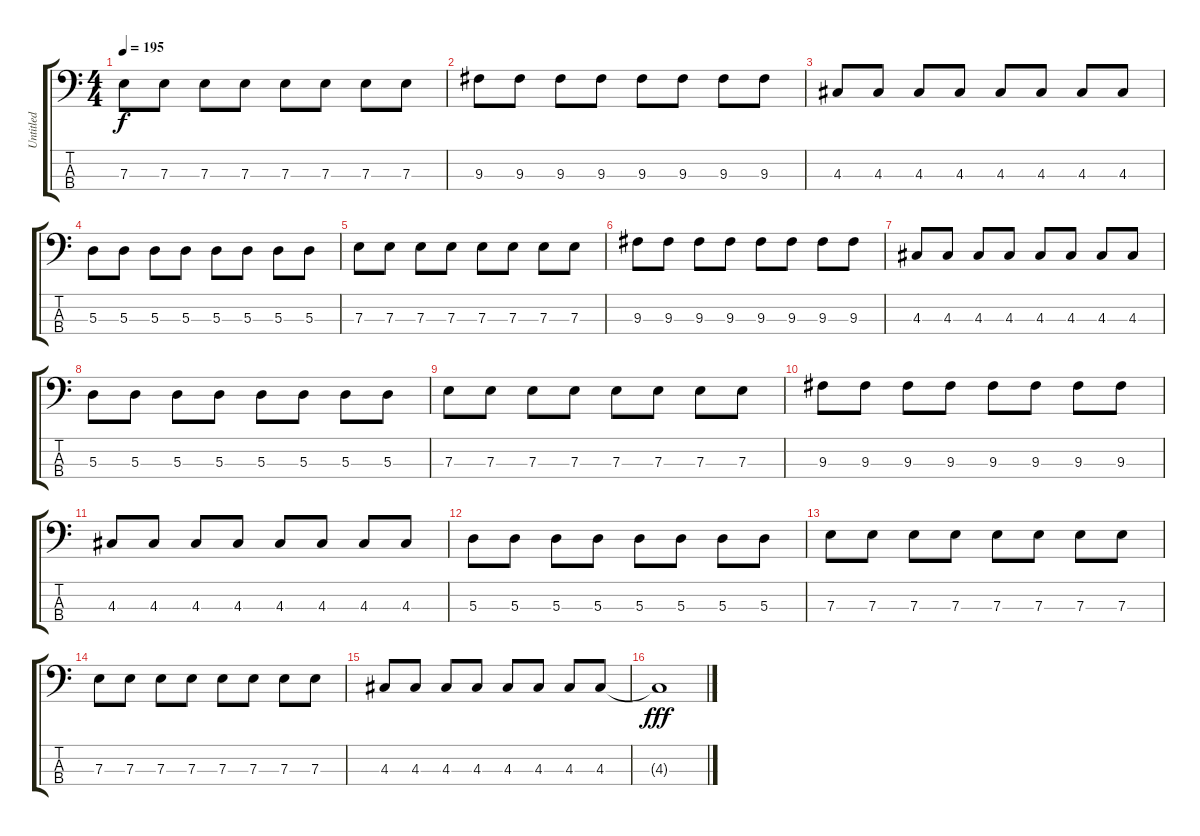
\track ("Untitled" "Untitled") {instrument electricbassfinger}
\staff {score tabs}
\tuning (G2 D2 A1 E1) {hide}
\ts (4 4)
\tempo 195
\clef f4
\ks c
7.3.8{dy f} 7.3.8 7.3.8 7.3.8 7.3.8 7.3.8 7.3.8 7.3.8 |
9.3.8 9.3.8 9.3.8 9.3.8 9.3.8 9.3.8 9.3.8 9.3.8 |
4.3.8 4.3.8 4.3.8 4.3.8 4.3.8 4.3.8 4.3.8 4.3.8 |
5.3.8 5.3.8 5.3.8 5.3.8 5.3.8 5.3.8 5.3.8 5.3.8 |
7.3.8 7.3.8 7.3.8 7.3.8 7.3.8 7.3.8 7.3.8 7.3.8 |
9.3.8 9.3.8 9.3.8 9.3.8 9.3.8 9.3.8 9.3.8 9.3.8 |
4.3.8 4.3.8 4.3.8 4.3.8 4.3.8 4.3.8 4.3.8 4.3.8 |
5.3.8 5.3.8 5.3.8 5.3.8 5.3.8 5.3.8 5.3.8 5.3.8 |
7.3.8 7.3.8 7.3.8 7.3.8 7.3.8 7.3.8 7.3.8 7.3.8 |
9.3.8 9.3.8 9.3.8 9.3.8 9.3.8 9.3.8 9.3.8 9.3.8 |
4.3.8 4.3.8 4.3.8 4.3.8 4.3.8 4.3.8 4.3.8 4.3.8 |
5.3.8 5.3.8 5.3.8 5.3.8 5.3.8 5.3.8 5.3.8 5.3.8 |
7.3.8 7.3.8 7.3.8 7.3.8 7.3.8 7.3.8 7.3.8 7.3.8 |
7.3.8 7.3.8 7.3.8 7.3.8 7.3.8 7.3.8 7.3.8 7.3.8 |
4.3.8 4.3.8 4.3.8 4.3.8 4.3.8 4.3.8 4.3.8 4.3.8 |
4.3{t}.1{dy fff}
